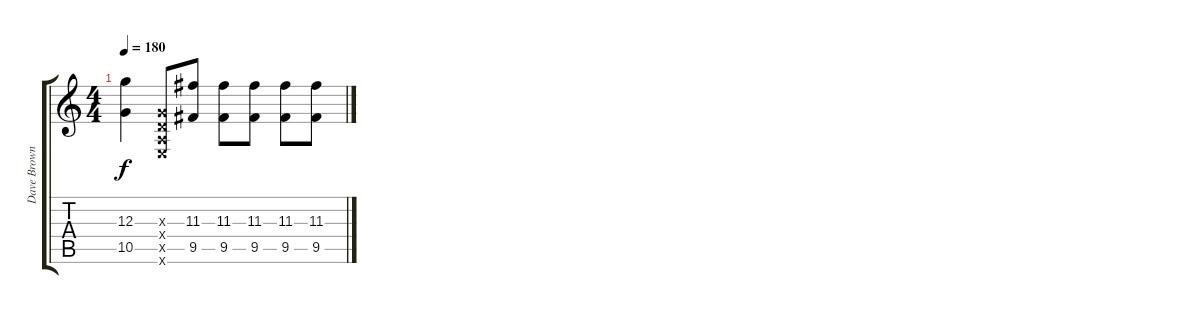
\track ("Dave Brownsound" "Dave Brown") {instrument distortionguitar}
\staff {score tabs}
\tuning (E4 B3 G3 D3 A2 E2) {hide}
\ts (4 4)
\tempo 180
\clef g2
\ks c
(12.3 10.5).4{dy f} (0.3{x} 0.4{x} 0.5{x} 0.6{x}).8 (11.3 9.5).8 (11.3 9.5).8 (11.3 9.5).8 (11.3 9.5).8 (11.3 9.5).8
